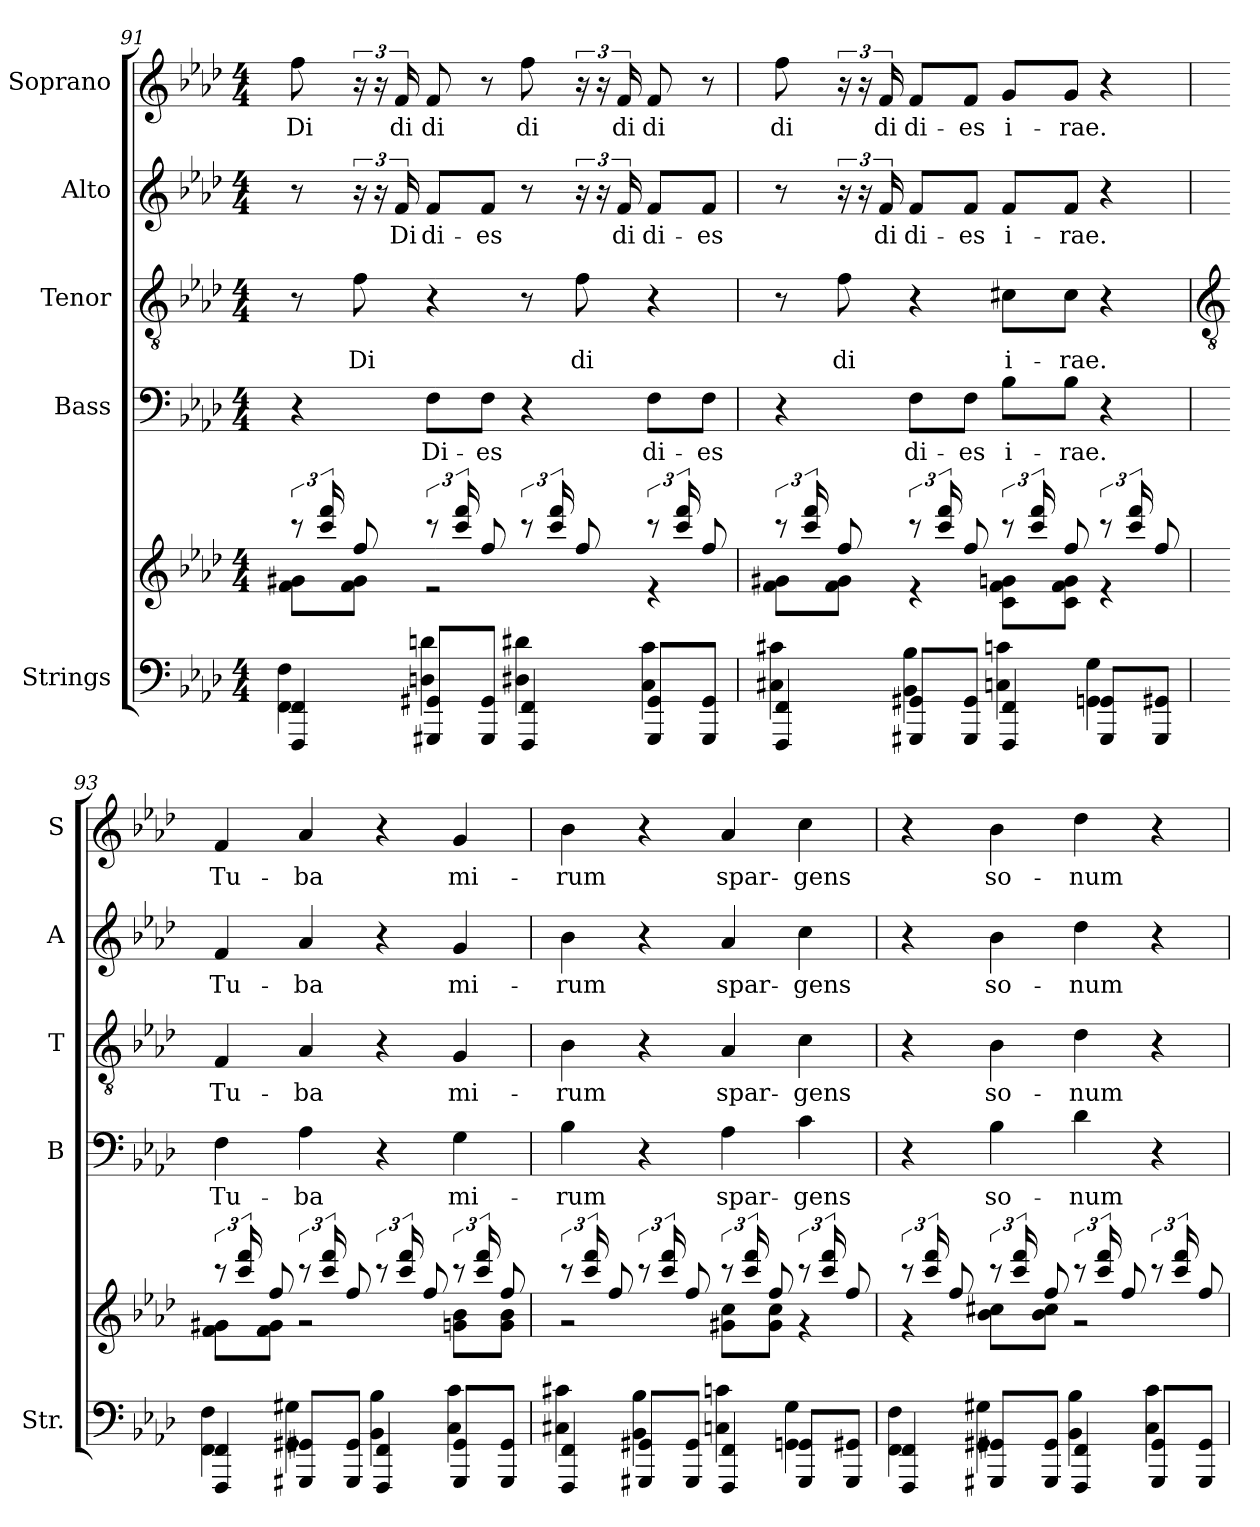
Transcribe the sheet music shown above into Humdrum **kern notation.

**kern	**kern	**kern	**text	**kern	**text	**kern	**text	**kern	**text
*part5	*part5	*part4	*part4	*part3	*part3	*part2	*part2	*part1	*part1
*staff6	*staff5	*staff4	*staff4	*staff3	*staff3	*staff2	*staff2	*staff1	*staff1
*I"Strings	*	*I"Bass	*	*I"Tenor	*	*I"Alto	*	*I"Soprano	*
*I'Str.	*	*I'B	*	*I'T	*	*I'A	*	*I'S	*
!!LO:LB:g=z
*clefF4	*clefG2	*clefF4	*	*clefGv2	*	*clefG2	*	*clefG2	*
*k[b-e-a-d-]	*k[b-e-a-d-]	*k[b-e-a-d-]	*	*k[b-e-a-d-]	*	*k[b-e-a-d-]	*	*k[b-e-a-d-]	*
*A-:	*A-:	*A-:	*	*A-:	*	*A-:	*	*A-:	*
*M4/4	*M4/4	*M4/4	*	*M4/4	*	*M4/4	*	*M4/4	*
=91	=91	=91	=91	=91	=91	=91	=91	=91	=91
*^	*^	*	*	*	*	*	*	*	*
!	!	!	!	!	!	!	!	!	!	!	!LO:LY:b
4FFF/ 4FF/	4FF\ 4F\	12r	8f\ 8g#X\L	4r	.	8r	.	8r	.	8ff	Di
.	.	24ccc/ 24fff/LL	.	.	.	.	.	.	.	.	.
!	!	!	!	!	!	!	!LO:LY:b	!	!	!	!
.	.	8ff/J	8f\ 8g#\J	.	.	8f	Di	24r	.	24r	.
.	.	.	.	.	.	.	.	24r	.	24r	.
!	!	!	!	!	!	!	!	!	!LO:LY:b	!	!LO:LY:b
.	.	.	.	.	.	.	.	24f	Di	24f	di
!	!	!	!	!	!LO:LY:b	!	!	!	!LO:LY:b	!	!LO:LY:b
8GGG#X/ 8GG#X/L	4Dn\ 4dn\	12r	2r	8FL	Di-	4r	.	8fL	di-	8f	di
.	.	24ccc/ 24fff/LL	.	.	.	.	.	.	.	.	.
!	!	!	!	!	!LO:LY:b	!	!	!	!LO:LY:b	!	!
8GGG#/ 8GG#/J	.	8ff/J	.	8FJ	-es	.	.	8fJ	-es	8r	.
!	!	!	!	!	!	!	!	!	!	!	!LO:LY:b
4FFF/ 4FF/	4D#X\ 4d#X\	12r	.	4r	.	8r	.	8r	.	8ff	di
.	.	24ccc/ 24fff/LL	.	.	.	.	.	.	.	.	.
!	!	!	!	!	!	!	!LO:LY:b	!	!	!	!
.	.	8ff/J	.	.	.	8f	di	24r	.	24r	.
.	.	.	.	.	.	.	.	24r	.	24r	.
!	!	!	!	!	!	!	!	!	!LO:LY:b	!	!LO:LY:b
.	.	.	.	.	.	.	.	24f	di	24f	di
!	!	!	!	!	!LO:LY:b	!	!	!	!LO:LY:b	!	!LO:LY:b
8GGG#/ 8GG#/L	4C\ 4c\	12r	4r	8FL	di-	4r	.	8fL	di-	8f	di
.	.	24ccc/ 24fff/LL	.	.	.	.	.	.	.	.	.
!	!	!	!	!	!LO:LY:b	!	!	!	!LO:LY:b	!	!
8GGG#/ 8GG#/J	.	8ff/J	.	8FJ	-es	.	.	8fJ	-es	8r	.
=92	=92	=92	=92	=92	=92	=92	=92	=92	=92	=92	=92
!	!	!	!	!	!	!	!	!	!	!	!LO:LY:b
4FFF/ 4FF/	4C#X\ 4c#X\	12r	8f\ 8g#X\L	4r	.	8r	.	8r	.	8ff	di
.	.	24ccc/ 24fff/LL	.	.	.	.	.	.	.	.	.
!	!	!	!	!	!	!	!LO:LY:b	!	!	!	!
.	.	8ff/J	8f\ 8g#\J	.	.	8f	di	24r	.	24r	.
.	.	.	.	.	.	.	.	24r	.	24r	.
!	!	!	!	!	!	!	!	!	!LO:LY:b	!	!LO:LY:b
.	.	.	.	.	.	.	.	24f	di	24f	di
!	!	!	!	!	!LO:LY:b	!	!	!	!LO:LY:b	!	!LO:LY:b
8GGG#X/ 8GG#X/L	4BB-\ 4B-\	12r	4r	8FL	di-	4r	.	8fL	di-	8fL	di-
.	.	24ccc/ 24fff/LL	.	.	.	.	.	.	.	.	.
!	!	!	!	!	!LO:LY:b	!	!	!	!LO:LY:b	!	!LO:LY:b
8GGG#/ 8GG#/J	.	8ff/J	.	8FJ	-es	.	.	8fJ	-es	8fJ	-es
!	!	!	!	!	!LO:LY:b	!	!LO:LY:b	!	!LO:LY:b	!	!LO:LY:b
4FFF/ 4FF/	4Cn\ 4cn\	12r	8c\ 8f\ 8gn\L	8B-L	i-	8c#XL	i-	8fL	i-	8gL	i-
.	.	24ccc/ 24fff/LL	.	.	.	.	.	.	.	.	.
!	!	!	!	!	!LO:LY:b	!	!LO:LY:b	!	!LO:LY:b	!	!LO:LY:b
.	.	8ff/J	8c\ 8f\ 8g\J	8B-J	-rae.	8c#J	-rae.	8fJ	-rae.	8gJ	-rae.
8GGG#/ 8GG#/L	4GG\ 4G\	12r	4r	4r	.	4r	.	4r	.	4r	.
.	.	24ccc/ 24fff/LL	.	.	.	.	.	.	.	.	.
8GGG#/ 8GG#/J	.	8ff/J	.	.	.	.	.	.	.	.	.
!!LO:LB:g=z
=93	=93	=93	=93	=93	=93	=93	=93	=93	=93	=93	=93
*	*	*	*	*	*	*clefGv2	*	*	*	*	*
!	!	!	!	!	!LO:LY:b	!	!LO:LY:b	!	!LO:LY:b	!	!LO:LY:b
4FFF/ 4FF/	4FF\ 4F\	12r	8f\ 8g#X\L	4F	Tu-	4F	Tu-	4f	Tu-	4f	Tu-
.	.	24ccc/ 24fff/LL	.	.	.	.	.	.	.	.	.
.	.	8ff/J	8f\ 8g#\J	.	.	.	.	.	.	.	.
!	!	!	!	!	!LO:LY:b	!	!LO:LY:b	!	!LO:LY:b	!	!LO:LY:b
8GGG#X/ 8GG#X/L	4GG#X\ 4G#X\	12r	2r	4A-	-ba	4A-	-ba	4a-	-ba	4a-	-ba
.	.	24ccc/ 24fff/LL	.	.	.	.	.	.	.	.	.
8GGG#/ 8GG#/J	.	8ff/J	.	.	.	.	.	.	.	.	.
4FFF/ 4FF/	4BB-\ 4B-\	12r	.	4r	.	4r	.	4r	.	4r	.
.	.	24ccc/ 24fff/LL	.	.	.	.	.	.	.	.	.
.	.	8ff/J	.	.	.	.	.	.	.	.	.
!	!	!	!	!	!LO:LY:b	!	!LO:LY:b	!	!LO:LY:b	!	!LO:LY:b
8GGG#/ 8GG#/L	4C\ 4c\	12r	8gn\ 8b-\L	4G	mi-	4G	mi-	4g	mi-	4g	mi-
.	.	24ccc/ 24fff/LL	.	.	.	.	.	.	.	.	.
8GGG#/ 8GG#/J	.	8ff/J	8g\ 8b-\J	.	.	.	.	.	.	.	.
=94	=94	=94	=94	=94	=94	=94	=94	=94	=94	=94	=94
!	!	!	!	!	!LO:LY:b	!	!LO:LY:b	!	!LO:LY:b	!	!LO:LY:b
4FFF/ 4FF/	4C#X\ 4c#X\	12r	2r	4B-	-rum	4B-	-rum	4b-	-rum	4b-	-rum
.	.	24ccc/ 24fff/LL	.	.	.	.	.	.	.	.	.
.	.	8ff/J	.	.	.	.	.	.	.	.	.
8GGG#X/ 8GG#X/L	4BB-\ 4B-\	12r	.	4r	.	4r	.	4r	.	4r	.
.	.	24ccc/ 24fff/LL	.	.	.	.	.	.	.	.	.
8GGG#/ 8GG#/J	.	8ff/J	.	.	.	.	.	.	.	.	.
!	!	!	!	!	!LO:LY:b	!	!LO:LY:b	!	!LO:LY:b	!	!LO:LY:b
4FFF/ 4FF/	4Cn\ 4cn\	12r	8g#X\ 8cc\L	4A-	spar-	4A-	spar-	4a-	spar-	4a-	spar-
.	.	24ccc/ 24fff/LL	.	.	.	.	.	.	.	.	.
.	.	8ff/J	8g#\ 8cc\J	.	.	.	.	.	.	.	.
!	!	!	!	!	!LO:LY:b	!	!LO:LY:b	!	!LO:LY:b	!	!LO:LY:b
8GGG#/ 8GG#/L	4GG\ 4G\	12r	4r	4c	-gens	4c	-gens	4cc	-gens	4cc	-gens
.	.	24ccc/ 24fff/LL	.	.	.	.	.	.	.	.	.
8GGG#/ 8GG#/J	.	8ff/J	.	.	.	.	.	.	.	.	.
=95	=95	=95	=95	=95	=95	=95	=95	=95	=95	=95	=95
4FFF/ 4FF/	4FF\ 4F\	12r	4r	4r	.	4r	.	4r	.	4r	.
.	.	24ccc/ 24fff/LL	.	.	.	.	.	.	.	.	.
.	.	8ff/J	.	.	.	.	.	.	.	.	.
!	!	!	!	!	!LO:LY:b	!	!LO:LY:b	!	!LO:LY:b	!	!LO:LY:b
8GGG#X/ 8GG#X/L	4GG#X\ 4G#X\	12r	8b-\ 8cc#X\L	4B-	so-	4B-	so-	4b-	so-	4b-	so-
.	.	24ccc/ 24fff/LL	.	.	.	.	.	.	.	.	.
8GGG#/ 8GG#/J	.	8ff/J	8b-\ 8cc#\J	.	.	.	.	.	.	.	.
!	!	!	!	!	!LO:LY:b	!	!LO:LY:b	!	!LO:LY:b	!	!LO:LY:b
4FFF/ 4FF/	4BB-\ 4B-\	12r	2r	4d-	-num	4d-	-num	4dd-	-num	4dd-	-num
.	.	24ccc/ 24fff/LL	.	.	.	.	.	.	.	.	.
.	.	8ff/J	.	.	.	.	.	.	.	.	.
8GGG#/ 8GG#/L	4C\ 4c\	12r	.	4r	.	4r	.	4r	.	4r	.
.	.	24ccc/ 24fff/LL	.	.	.	.	.	.	.	.	.
8GGG#/ 8GG#/J	.	8ff/J	.	.	.	.	.	.	.	.	.
*v	*v	*	*	*	*	*	*	*	*	*	*
*	*v	*v	*	*	*	*	*	*	*	*
=	=	=	=	=	=	=	=	=	=
*-	*-	*-	*-	*-	*-	*-	*-	*-	*-
